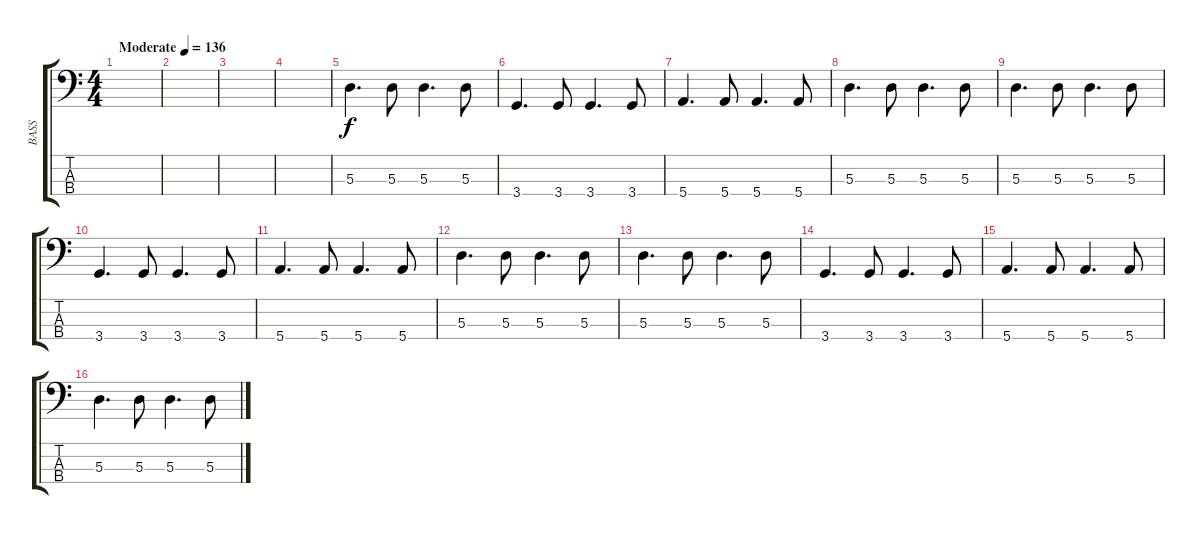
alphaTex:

\track ("BASS" "BASS") {instrument fretlessbass}
\staff {score tabs}
\tuning (G2 D2 A1 E1) {hide}
\ts (4 4)
\tempo (136 "Moderate")
\clef f4
\ks c
|
|
|
|
5.3.4{d} 5.3.8 5.3.4{d} 5.3.8 |
3.4.4{d} 3.4.8 3.4.4{d} 3.4.8 |
5.4.4{d} 5.4.8 5.4.4{d} 5.4.8 |
5.3.4{d} 5.3.8 5.3.4{d} 5.3.8 |
5.3.4{d} 5.3.8 5.3.4{d} 5.3.8 |
3.4.4{d} 3.4.8 3.4.4{d} 3.4.8 |
5.4.4{d} 5.4.8 5.4.4{d} 5.4.8 |
5.3.4{d} 5.3.8 5.3.4{d} 5.3.8 |
5.3.4{d} 5.3.8 5.3.4{d} 5.3.8 |
3.4.4{d} 3.4.8 3.4.4{d} 3.4.8 |
5.4.4{d} 5.4.8 5.4.4{d} 5.4.8 |
5.3.4{d} 5.3.8 5.3.4{d} 5.3.8
